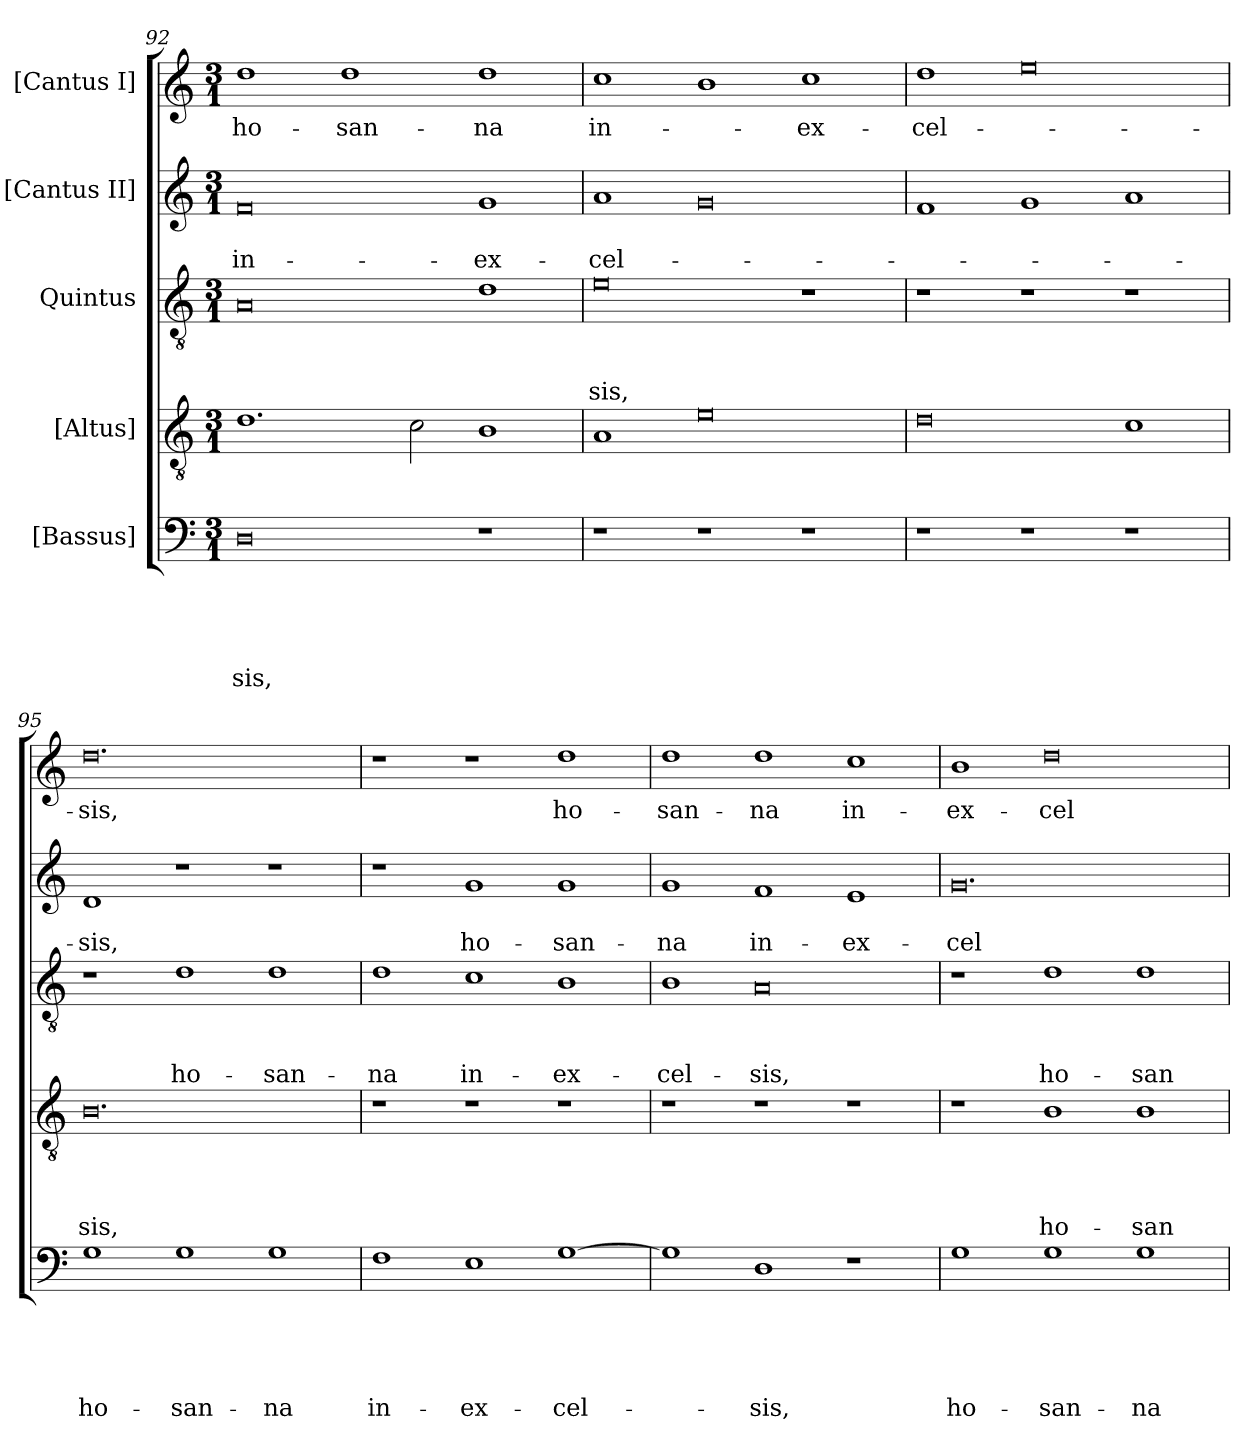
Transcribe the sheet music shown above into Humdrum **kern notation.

**kern	**text	**text	**text	**text	**text	**kern	**text	**text	**text	**text	**kern	**text	**text	**text	**kern	**text	**text	**kern	**text
*part5	*part5	*part5	*part5	*part5	*part5	*part4	*part4	*part4	*part4	*part4	*part3	*part3	*part3	*part3	*part2	*part2	*part2	*part1	*part1
*staff5	*staff5	*staff5	*staff5	*staff5	*staff5	*staff4	*staff4	*staff4	*staff4	*staff4	*staff3	*staff3	*staff3	*staff3	*staff2	*staff2	*staff2	*staff1	*staff1
*I"[Bassus]	*	*	*	*	*	*I"[Altus]	*	*	*	*	*I"Quintus	*	*	*	*I"[Cantus II]	*	*	*I"[Cantus I]	*
*clefF4	*	*	*	*	*	*clefGv2	*	*	*	*	*clefGv2	*	*	*	*clefG2	*	*	*clefG2	*
*k[]	*	*	*	*	*	*k[]	*	*	*	*	*k[]	*	*	*	*k[]	*	*	*k[]	*
*M3/1	*	*	*	*	*	*M3/1	*	*	*	*	*M3/1	*	*	*	*M3/1	*	*	*M3/1	*
=92	=92	=92	=92	=92	=92	=92	=92	=92	=92	=92	=92	=92	=92	=92	=92	=92	=92	=92	=92
0D\	.	.	.	.	-sis,	1.d\	.	.	.	.	0A/	.	.	.	0f/	.	in-	1dd\	ho-
.	.	.	.	.	.	.	.	.	.	.	.	.	.	.	.	.	.	1dd\	-san-
.	.	.	.	.	.	2c\	.	.	.	.	.	.	.	.	.	.	.	.	.
1r	.	.	.	.	.	1B\	.	.	.	.	1d\	.	.	.	1g/	.	ex-	1dd\	-na
=93	=93	=93	=93	=93	=93	=93	=93	=93	=93	=93	=93	=93	=93	=93	=93	=93	=93	=93	=93
1r	.	.	.	.	.	1A/	.	.	.	.	0e\	.	.	-sis,	1a/	.	-cel-	1cc\	in-
1r	.	.	.	.	.	0e\	.	.	.	.	.	.	.	.	0g/	.	.	1b\	.
1r	.	.	.	.	.	.	.	.	.	.	1r	.	.	.	.	.	.	1cc\	ex-
=94	=94	=94	=94	=94	=94	=94	=94	=94	=94	=94	=94	=94	=94	=94	=94	=94	=94	=94	=94
1r	.	.	.	.	.	0d\	.	.	.	.	1r	.	.	.	1f/	.	.	1dd\	-cel-
1r	.	.	.	.	.	.	.	.	.	.	1r	.	.	.	1g/	.	.	0ee\	.
1r	.	.	.	.	.	1c\	.	.	.	.	1r	.	.	.	1a/	.	.	.	.
=95	=95	=95	=95	=95	=95	=95	=95	=95	=95	=95	=95	=95	=95	=95	=95	=95	=95	=95	=95
1G\	.	.	.	.	ho-	0.B\	.	.	.	-sis,	1r	.	.	.	1d/	.	-sis,	0.dd\	-sis,
1G\	.	.	.	.	-san-	.	.	.	.	.	1d\	.	.	ho-	1r	.	.	.	.
1G\	.	.	.	.	-na	.	.	.	.	.	1d\	.	.	-san-	1r	.	.	.	.
=96	=96	=96	=96	=96	=96	=96	=96	=96	=96	=96	=96	=96	=96	=96	=96	=96	=96	=96	=96
1F\	.	.	.	.	in-	1r	.	.	.	.	1d\	.	.	-na	1r	.	.	1r	.
1E\	.	.	.	.	ex-	1r	.	.	.	.	1c\	.	.	in-	1g/	.	ho-	1r	.
[1G\	.	.	.	.	-cel-	1r	.	.	.	.	1B\	.	.	ex-	1g/	.	-san-	1dd\	ho-
=97	=97	=97	=97	=97	=97	=97	=97	=97	=97	=97	=97	=97	=97	=97	=97	=97	=97	=97	=97
1G\]	.	.	.	.	.	1r	.	.	.	.	1B\	.	.	-cel-	1g/	.	-na	1dd\	-san-
1D\	.	.	.	.	-sis,	1r	.	.	.	.	0A/	.	.	-sis,	1f/	.	in-	1dd\	-na
1r	.	.	.	.	.	1r	.	.	.	.	.	.	.	.	1e/	.	ex-	1cc\	in-
=98	=98	=98	=98	=98	=98	=98	=98	=98	=98	=98	=98	=98	=98	=98	=98	=98	=98	=98	=98
1G\	.	.	.	.	ho-	1r	.	.	.	.	1r	.	.	.	0.g/	.	-cel-	1b\	ex-
1G\	.	.	.	.	-san-	1B\	.	.	.	ho-	1d\	.	.	ho-	.	.	.	0dd\	-cel-
1G\	.	.	.	.	-na	1B\	.	.	.	-san-	1d\	.	.	-san-	.	.	.	.	.
=	=	=	=	=	=	=	=	=	=	=	=	=	=	=	=	=	=	=	=
*-	*-	*-	*-	*-	*-	*-	*-	*-	*-	*-	*-	*-	*-	*-	*-	*-	*-	*-	*-
